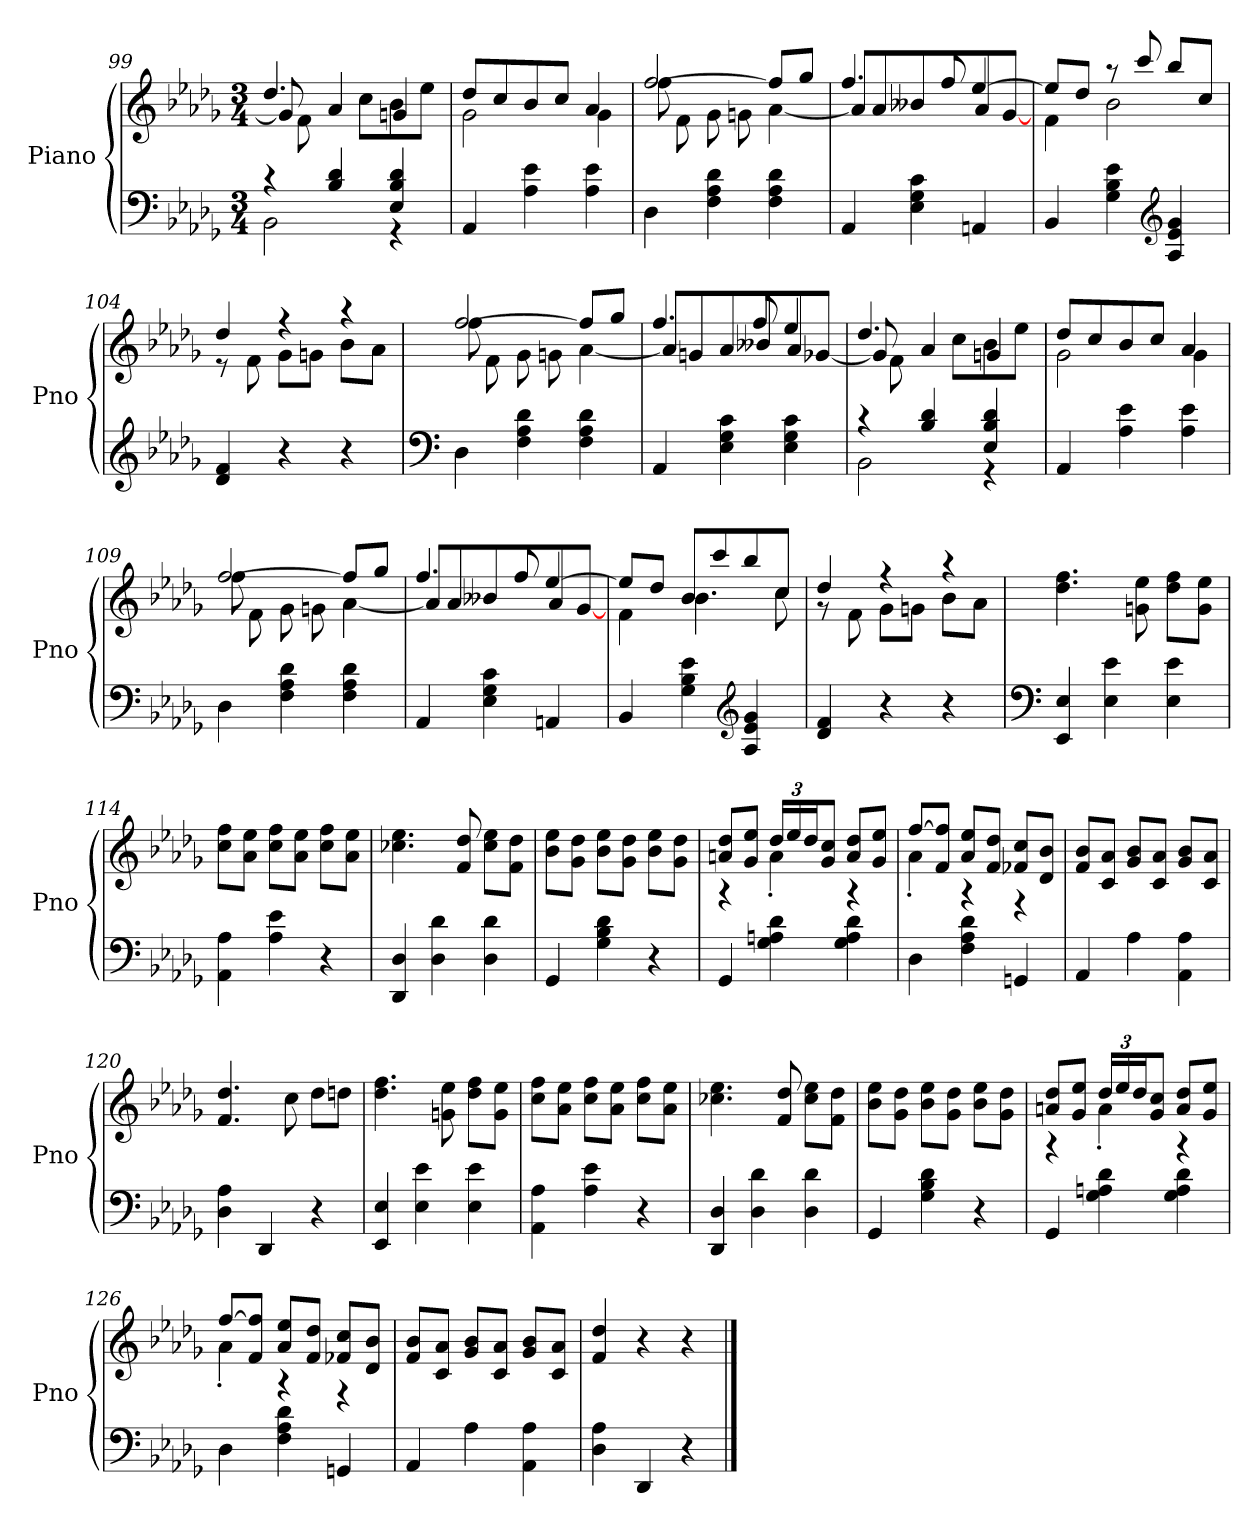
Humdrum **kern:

**kern	**kern
*part1	*part1
*staff2	*staff1
*I"Piano	*
*I'Pno	*
*clefF4	*clefG2
*k[b-e-a-d-g-]	*k[b-e-a-d-g-]
*M3/4	*M3/4
=99	=99
*^	*^
4r	2BB-\	4.dd-/	8g-/]
.	.	.	8f\
4B-/ 4d-/	.	.	4a-/
.	.	8cc\L	.
4E-/ 4B-/ 4d-/	4r	8b-\	4gn/
.	.	8ee-\J	.
*v	*v	*	*
=100	=100	=100
4AA-/	8dd-L	2g-
.	8cc	.
4A-\ 4e-\	8b-	.
.	8ccJ	.
4A-\ 4e-\	4a-	4g-
=101	=101	=101
4D-\	[2ff	8ff
.	.	8f
4F\ 4A-\ 4d-\	.	8g-
.	.	8gn
4F\ 4A-\ 4d-\	8ffL]	[4a-
.	8gg-J	.
=102	=102	=102
4AA-/	4.ff/	8a-/L]
.	.	8a-
4E-\ 4G-\ 4c\	.	4b--X\
.	8ff/	.
4AAn/	[4ee-	8a-
.	.	[8g-/J
=103	=103	=103
4BB-/	8ee-/L]	4f\
.	8dd-/J	.
4G-\ 4B-\ 4e-\	8r	2b-\
.	8ccc/	.
*clefG2	*	*
4A-/ 4e-/ 4g-/	8bb-/L	.
.	8cc/J	.
=104	=104	=104
4d-/ 4f/	4dd-/	8r
.	.	8f\
4r	4r	8g-\L
.	.	8gn\J
4r	4r	8b-\L
.	.	8a-\J
=105	=105	=105
*clefF4	*	*
4D-\	[2ff	8ff
.	.	8f
4F\ 4A-\ 4d-\	.	8g-
.	.	8gn
4F\ 4A-\ 4d-\	8ffL]	[4a-
.	8gg-J	.
=106	=106	=106
4AA-/	4.ff/	8a-/L]
.	.	8gn\
4E-\ 4G-\ 4c\	.	8a-\
.	8ff/	8b--X
4E-\ 4G-\ 4c\	4ee-	8a-
.	.	[8g-X/J
=107	=107	=107
*^	*	*
4r	2BB-\	4.dd-/	8g-/]
.	.	.	8f\
4B-/ 4d-/	.	.	4a-/
.	.	8cc\L	.
4E-/ 4B-/ 4d-/	4r	8b-\	4gn/
.	.	8ee-\J	.
*v	*v	*	*
=108	=108	=108
4AA-/	8dd-L	2g-
.	8cc	.
4A-\ 4e-\	8b-	.
.	8ccJ	.
4A-\ 4e-\	4a-	4g-
=109	=109	=109
4D-\	[2ff	8ff
.	.	8f
4F\ 4A-\ 4d-\	.	8g-
.	.	8gn
4F\ 4A-\ 4d-\	8ffL]	[4a-
.	8gg-J	.
=110	=110	=110
4AA-/	4.ff/	8a-/L]
.	.	8a-
4E-\ 4G-\ 4c\	.	4b--X\
.	8ff/	.
4AAn/	[4ee-	8a-
.	.	[8g-/J
=111	=111	=111
4BB-/	8ee-/L]	4f\
.	8dd-/J	.
4G-\ 4B-\ 4e-\	8b-L	4.b-\
.	8ccc/	.
*clefG2	*	*
4A-/ 4e-/ 4g-/	8bb-/	.
.	8cc/J	8cc
=112	=112	=112
4d-/ 4f/	4dd-/	8r
.	.	8f\
4r	4r	8g-\L
.	.	8gn\J
4r	4r	8b-\L
.	.	8a-\J
*	*v	*v
=113	=113
*clefF4	*
4EE-/ 4E-/	4.dd-\ 4.ff\
4E-\ 4e-\	.
.	8gn\ 8ee-\
4E-\ 4e-\	8dd-\ 8ff\L
.	8g\ 8ee-\J
=114	=114
4AA-\ 4A-\	8cc\ 8ff\L
.	8a-\ 8ee-\J
4A-\ 4e-\	8cc\ 8ff\L
.	8a-\ 8ee-\J
4r	8cc\ 8ff\L
.	8a-\ 8ee-\J
=115	=115
4DD-/ 4D-/	4.cc-X\ 4.ee-\
4D-\ 4d-\	.
.	8f/ 8dd-/
4D-\ 4d-\	8cc-\ 8ee-\L
.	8f\ 8dd-\J
=116	=116
4GG-/	8b-\ 8ee-\L
.	8g-\ 8dd-\J
4G-\ 4B-\ 4d-\	8b-\ 8ee-\L
.	8g-\ 8dd-\J
4r	8b-\ 8ee-\L
.	8g-\ 8dd-\J
=117	=117
*	*^
4GG-/	8an/ 8dd-/L	4r
.	8g-/ 8ee-/J	.
4G-\ 4An\ 4d-\	24dd-/LL	4a'\
.	24ee-/	.
.	24dd-/J	.
.	8g-/ 8cc/J	.
4G-\ 4A\ 4d-\	8a/ 8dd-/L	4r
.	8g-/ 8ee-/J	.
=118	=118	=118
4D-\	[8ff/L	4a-'\
.	8f/ 8ff]/J	.
4F\ 4A-\ 4d-\	8a-/ 8ee-/L	4r
.	8f/ 8dd-/J	.
4GGn/	8f-X/ 8cc/L	4r
.	8d-/ 8b-/J	.
*	*v	*v
=119	=119
4AA-/	8f/ 8b-/L
.	8c/ 8a-/J
4A-\	8g-/ 8b-/L
.	8c/ 8a-/J
4AA-\ 4A-\	8g-/ 8b-/L
.	8c/ 8a-/J
=120	=120
4D-\ 4A-\	4.f/ 4.dd-/
4DD-/	.
.	8cc\
4r	8dd-\L
.	8ddn\J
=121	=121
4EE-/ 4E-/	4.dd-\ 4.ff\
4E-\ 4e-\	.
.	8gn\ 8ee-\
4E-\ 4e-\	8dd-\ 8ff\L
.	8g\ 8ee-\J
=122	=122
4AA-\ 4A-\	8cc\ 8ff\L
.	8a-\ 8ee-\J
4A-\ 4e-\	8cc\ 8ff\L
.	8a-\ 8ee-\J
4r	8cc\ 8ff\L
.	8a-\ 8ee-\J
=123	=123
4DD-/ 4D-/	4.cc-X\ 4.ee-\
4D-\ 4d-\	.
.	8f/ 8dd-/
4D-\ 4d-\	8cc-\ 8ee-\L
.	8f\ 8dd-\J
=124	=124
4GG-/	8b-\ 8ee-\L
.	8g-\ 8dd-\J
4G-\ 4B-\ 4d-\	8b-\ 8ee-\L
.	8g-\ 8dd-\J
4r	8b-\ 8ee-\L
.	8g-\ 8dd-\J
=125	=125
*	*^
4GG-/	8an/ 8dd-/L	4r
.	8g-/ 8ee-/J	.
4G-\ 4An\ 4d-\	24dd-/LL	4a'\
.	24ee-/	.
.	24dd-/J	.
.	8g-/ 8cc/J	.
4G-\ 4A\ 4d-\	8a/ 8dd-/L	4r
.	8g-/ 8ee-/J	.
=126	=126	=126
4D-\	[8ff/L	4a-'\
.	8f/ 8ff]/J	.
4F\ 4A-\ 4d-\	8a-/ 8ee-/L	4r
.	8f/ 8dd-/J	.
4GGn/	8f-X/ 8cc/L	4r
.	8d-/ 8b-/J	.
*	*v	*v
=127	=127
4AA-/	8f/ 8b-/L
.	8c/ 8a-/J
4A-\	8g-/ 8b-/L
.	8c/ 8a-/J
4AA-\ 4A-\	8g-/ 8b-/L
.	8c/ 8a-/J
=128	=128
4D-\ 4A-\	4f/ 4dd-/
4DD-/	4r
4r	4r
==	==
*-	*-
